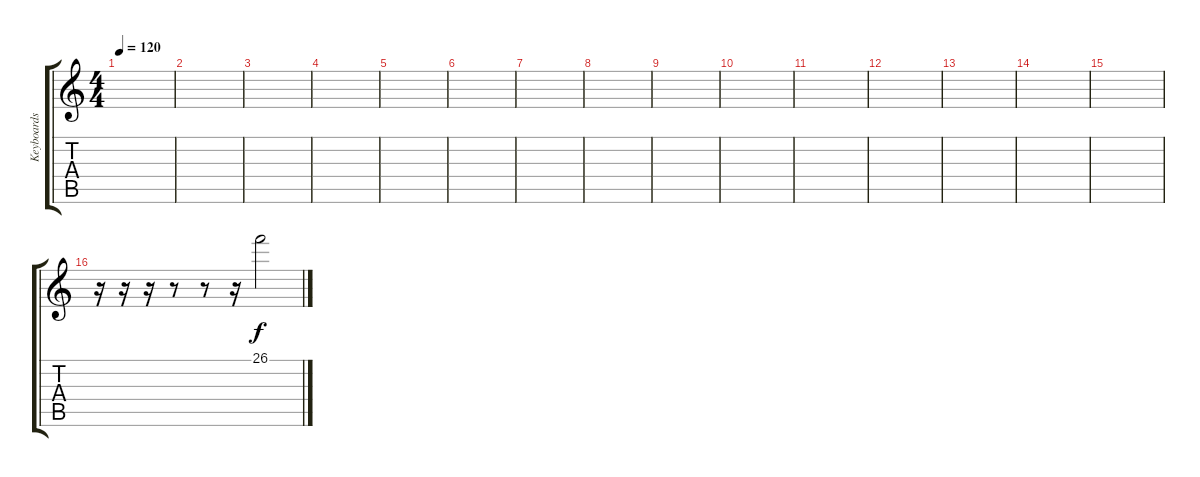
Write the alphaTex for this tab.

\track ("Keyboards" "Keyboards") {instrument stringensemble1}
\staff {score tabs}
\tuning (Eb4 Bb3 Gb3 Db3 Ab2 Eb2) {hide}
\ts (4 4)
\tempo 120
\clef g2
\ks c
|
|
|
|
|
|
|
|
|
|
|
|
|
|
|
r.16 r.16 r.16 r.8 r.8 r.16 26.1.2
